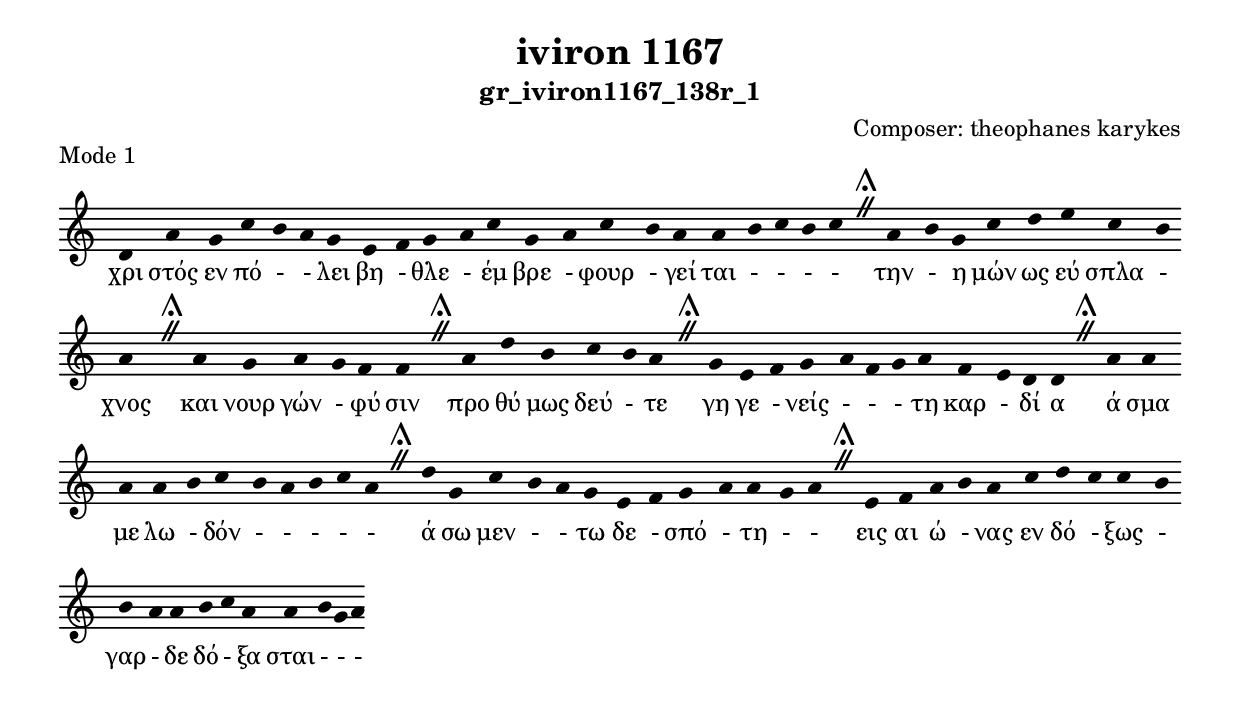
\include "gregorian.ly"

	\header {
 	  title = "iviron 1167"
	  subtitle = "gr_iviron1167_138r_1"
	  composer = "Composer: theophanes karykes"
	  piece = "Mode 1"
	}

	chant = {
	  d'4 a'4 g'4 c''4 b'4 a'4 g'4 e'4 f'4 g'4 a'4 c''4 g'4 a'4 c''4 b'4 a'4 a'4 b'4 c''4 b'4 c''4 \divisioMaior
 a'4 b'4 g'4 c''4 d''4 e''4 c''4 b'4 a'4 \divisioMaior
 a'4 g'4 a'4 g'4 f'4 f'4 \divisioMaior
 a'4 d''4 b'4 c''4 b'4 a'4 \divisioMaior
 g'4 e'4 f'4 g'4 a'4 f'4 g'4 a'4 f'4 e'4 d'4 d'4 \divisioMaior
 a'4 a'4 a'4 a'4 b'4 c''4 b'4 a'4 b'4 c''4 a'4 \divisioMaior
 d''4 g'4 c''4 b'4 a'4 g'4 e'4 f'4 g'4 a'4 a'4 g'4 a'4 \divisioMaior
 e'4 f'4 a'4 b'4 a'4 c''4 d''4 c''4 c''4 b'4 b'4 a'4 a'4 b'4 c''4 a'4 a'4 b'4 g'4 a'4\finalis
	}

	verba = \lyricmode {χρι στός εν πό -  - λει βη - θλε - έμ βρε - φουρ - γεί ται -  -  -  - 
την - η μών ως εύ σπλα - χνος 
και νουρ γών - φύ σιν 
προ θύ μως δεύ - τε 
γη γε - νείς -  -  - τη καρ - δί α 
ά σμα με λω - δόν -  -  -  -  - 
ά σω μεν -  - τω δε - σπό - τη -  - 
εις αι ώ - νας εν δό - ξως - γαρ - δε δό - ξα σται -  -  - 
	}


	\score {
	  \new Staff <<
	  \new Voice = "melody" \chant
	  \new Lyrics = "one" \lyricsto melody \verba
	  >>
	  \layout {
	    \context {
	      \Staff
	      \remove "Time_signature_engraver"
	      \remove "Bar_engraver"
	    }
	    \context {
	      \Voice
	      \remove "Stem_engraver"
	    }
	  }
	}